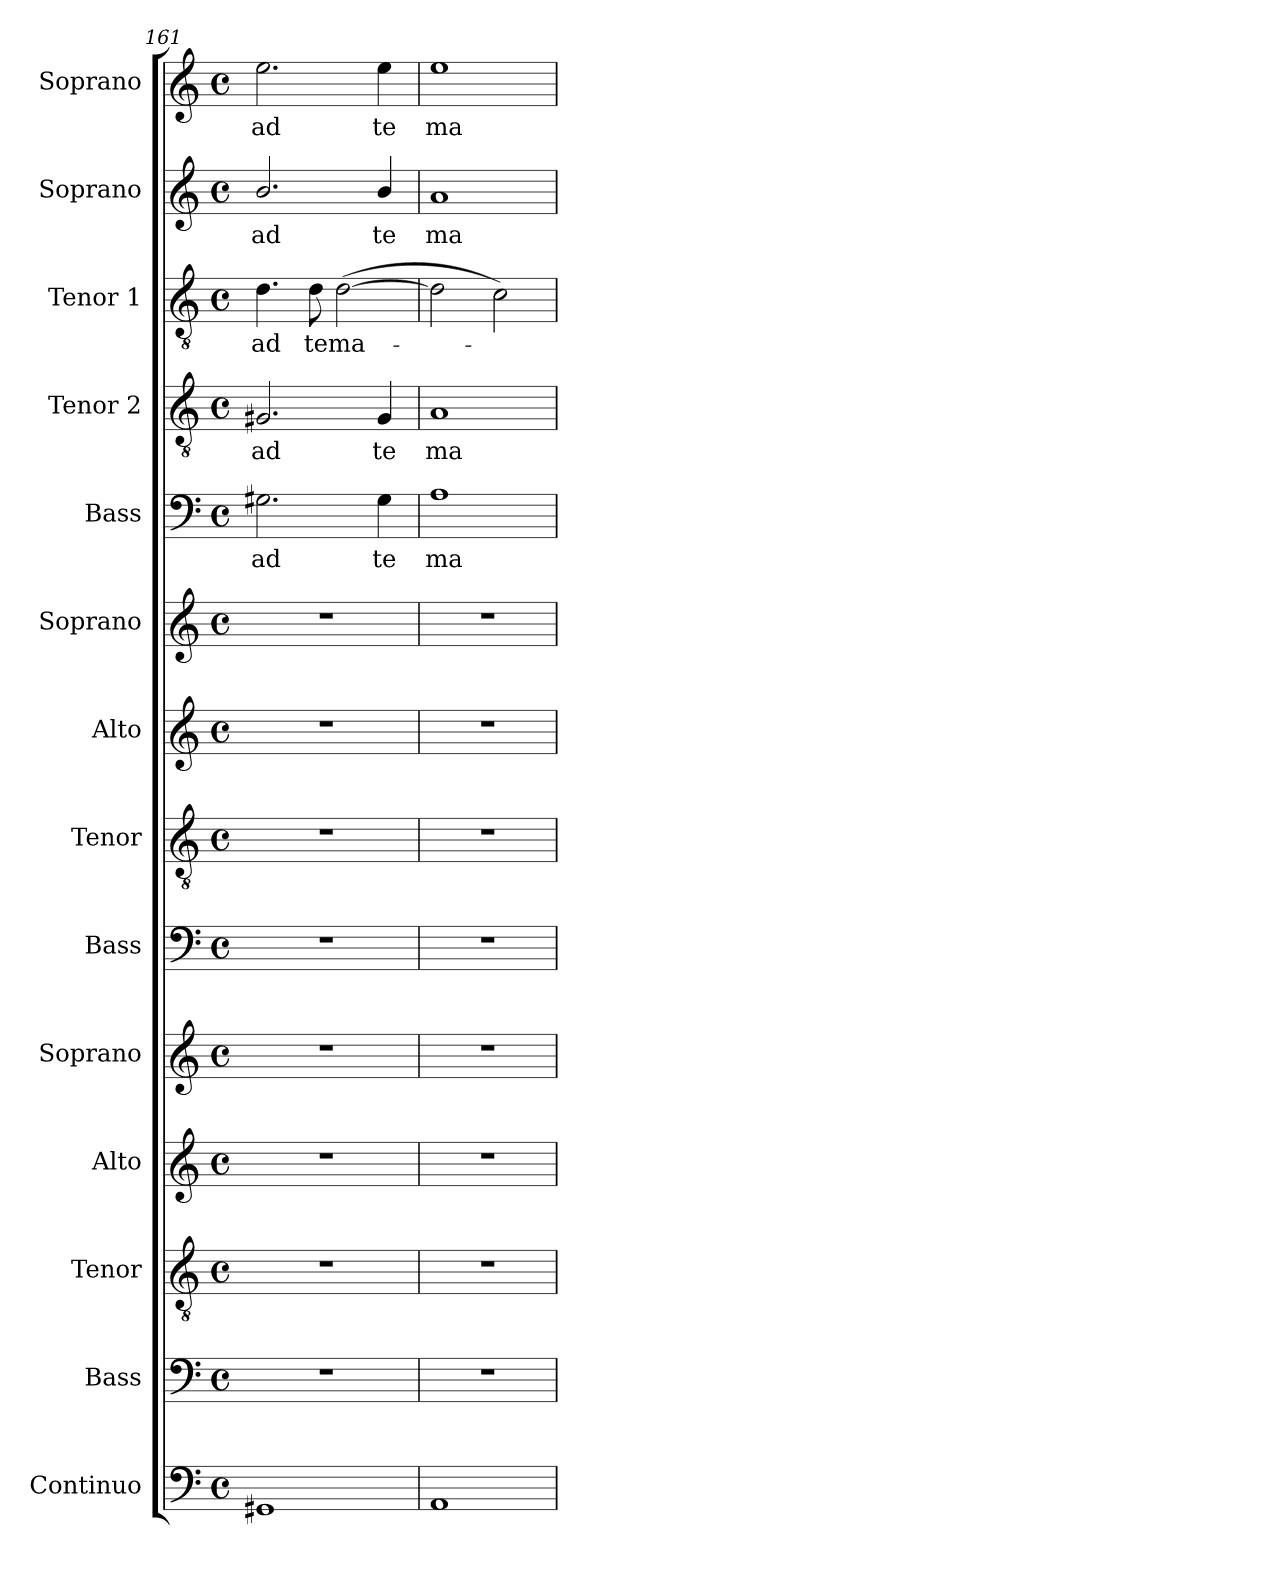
**kern	**kern	**kern	**kern	**kern	**kern	**kern	**kern	**kern	**kern	**text	**kern	**text	**kern	**text	**kern	**text	**kern	**text
*part14	*part13	*part12	*part11	*part10	*part9	*part8	*part7	*part6	*part5	*part5	*part4	*part4	*part3	*part3	*part2	*part2	*part1	*part1
*staff14	*staff13	*staff12	*staff11	*staff10	*staff9	*staff8	*staff7	*staff6	*staff5	*staff5	*staff4	*staff4	*staff3	*staff3	*staff2	*staff2	*staff1	*staff1
*I"Continuo	*I"Bass	*I"Tenor	*I"Alto	*I"Soprano	*I"Bass	*I"Tenor	*I"Alto	*I"Soprano	*I"Bass	*	*I"Tenor 2	*	*I"Tenor 1	*	*I"Soprano	*	*I"Soprano	*
*I'Cont.	*I'B.	*I'T.	*I'A.	*I'S.	*I'B.	*I'T.	*I'A.	*I'S.	*I'B.	*	*I'T2.	*	*I'T1.	*	*I'S.	*	*I'S.	*
*clefF4	*clefF4	*clefGv2	*clefG2	*clefG2	*clefF4	*clefGv2	*clefG2	*clefG2	*clefF4	*	*clefGv2	*	*clefGv2	*	*clefG2	*	*clefG2	*
*	*	*ITrd7c12	*	*	*	*ITrd7c12	*	*	*	*	*ITrd7c12	*	*ITrd7c12	*	*	*	*	*
*k[]	*k[]	*k[]	*k[]	*k[]	*k[]	*k[]	*k[]	*k[]	*k[]	*	*k[]	*	*k[]	*	*k[]	*	*k[]	*
*C:	*C:	*C:	*C:	*C:	*C:	*C:	*C:	*C:	*C:	*	*C:	*	*C:	*	*C:	*	*C:	*
*M4/4	*M4/4	*M4/4	*M4/4	*M4/4	*M4/4	*M4/4	*M4/4	*M4/4	*M4/4	*	*M4/4	*	*M4/4	*	*M4/4	*	*M4/4	*
*met(c)	*met(c)	*met(c)	*met(c)	*met(c)	*met(c)	*met(c)	*met(c)	*met(c)	*met(c)	*	*met(c)	*	*met(c)	*	*met(c)	*	*met(c)	*
=161	=161	=161	=161	=161	=161	=161	=161	=161	=161	=161	=161	=161	=161	=161	=161	=161	=161	=161
!	!	!	!	!	!	!	!	!	!	!LO:LY:b:color=#000000	!	!	!	!	!	!	!	!
!	!	!	!	!	!	!	!	!	!	!	!	!LO:LY:b:color=#000000	!	!	!	!	!	!
!	!	!	!	!	!	!	!	!	!	!	!	!	!	!LO:LY:b:color=#000000	!	!	!	!
!	!	!	!	!	!	!	!	!	!	!	!	!	!	!	!	!LO:LY:b:color=#000000	!	!
!	!	!	!	!	!	!	!	!	!	!	!	!	!	!	!	!	!	!LO:LY:b:color=#000000
1GG#Xi	1r	1r	1r	1r	1r	1r	1r	1r	2.G#Xi\	ad	2.GG#Xi/	ad	4.Di\	ad	2.bi/	ad	2.eei\	ad
!	!	!	!	!	!	!	!	!	!	!	!	!	!	!LO:LY:b:color=#000000	!	!	!	!
.	.	.	.	.	.	.	.	.	.	.	.	.	8Di\	te	.	.	.	.
!	!	!	!	!	!	!	!	!	!	!	!	!	!	!LO:LY:b:color=#000000	!	!	!	!
.	.	.	.	.	.	.	.	.	.	.	.	.	([2Di\	ma-	.	.	.	.
!	!	!	!	!	!	!	!	!	!	!LO:LY:b:color=#000000	!	!	!	!	!	!	!	!
!	!	!	!	!	!	!	!	!	!	!	!	!LO:LY:b:color=#000000	!	!	!	!	!	!
!	!	!	!	!	!	!	!	!	!	!	!	!	!	!	!	!LO:LY:b:color=#000000	!	!
!	!	!	!	!	!	!	!	!	!	!	!	!	!	!	!	!	!	!LO:LY:b:color=#000000
.	.	.	.	.	.	.	.	.	4G#i\	te	4GG#i/	te	.	.	4bi/	te	4eei\	te
!!LO:PB:g=z
=162	=162	=162	=162	=162	=162	=162	=162	=162	=162	=162	=162	=162	=162	=162	=162	=162	=162	=162
!	!	!	!	!	!	!	!	!	!	!LO:LY:b:color=#000000	!	!	!	!	!	!	!	!
!	!	!	!	!	!	!	!	!	!	!	!	!LO:LY:b:color=#000000	!	!	!	!	!	!
!	!	!	!	!	!	!	!	!	!	!	!	!	!	!	!	!LO:LY:b:color=#000000	!	!
!	!	!	!	!	!	!	!	!	!	!	!	!	!	!	!	!	!	!LO:LY:b:color=#000000
1AAi	1r	1r	1r	1r	1r	1r	1r	1r	1Ai	ma-	1AAi	ma-	2Di\]	.	1ai	ma-	1eei	ma-
.	.	.	.	.	.	.	.	.	.	.	.	.	2Ci\)	.	.	.	.	.
=	=	=	=	=	=	=	=	=	=	=	=	=	=	=	=	=	=	=
*-	*-	*-	*-	*-	*-	*-	*-	*-	*-	*-	*-	*-	*-	*-	*-	*-	*-	*-
